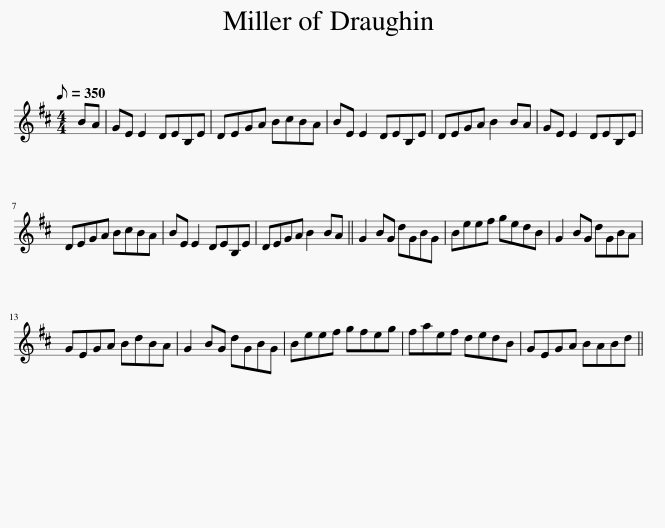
X:1
L:1/8
Q:1/8=350
M:4/4
I:linebreak $
K:D
V:1 treble
V:1
 BA | GE E2 DEB,E | DEGA BcBA | BE E2 DEB,E | DEGA B2 BA | %5
 GE E2 DEB,E |$ DEGA BcBA | BE E2 DEB,E | DEGA B2 BA || G2 BG dGBG | %10
 Beef gedB | G2 BG dGBA |$ GEGA BdBA | G2 BG dGBG | Beef gfeg | %15
 faef dedB | GEGA BABd || %17
